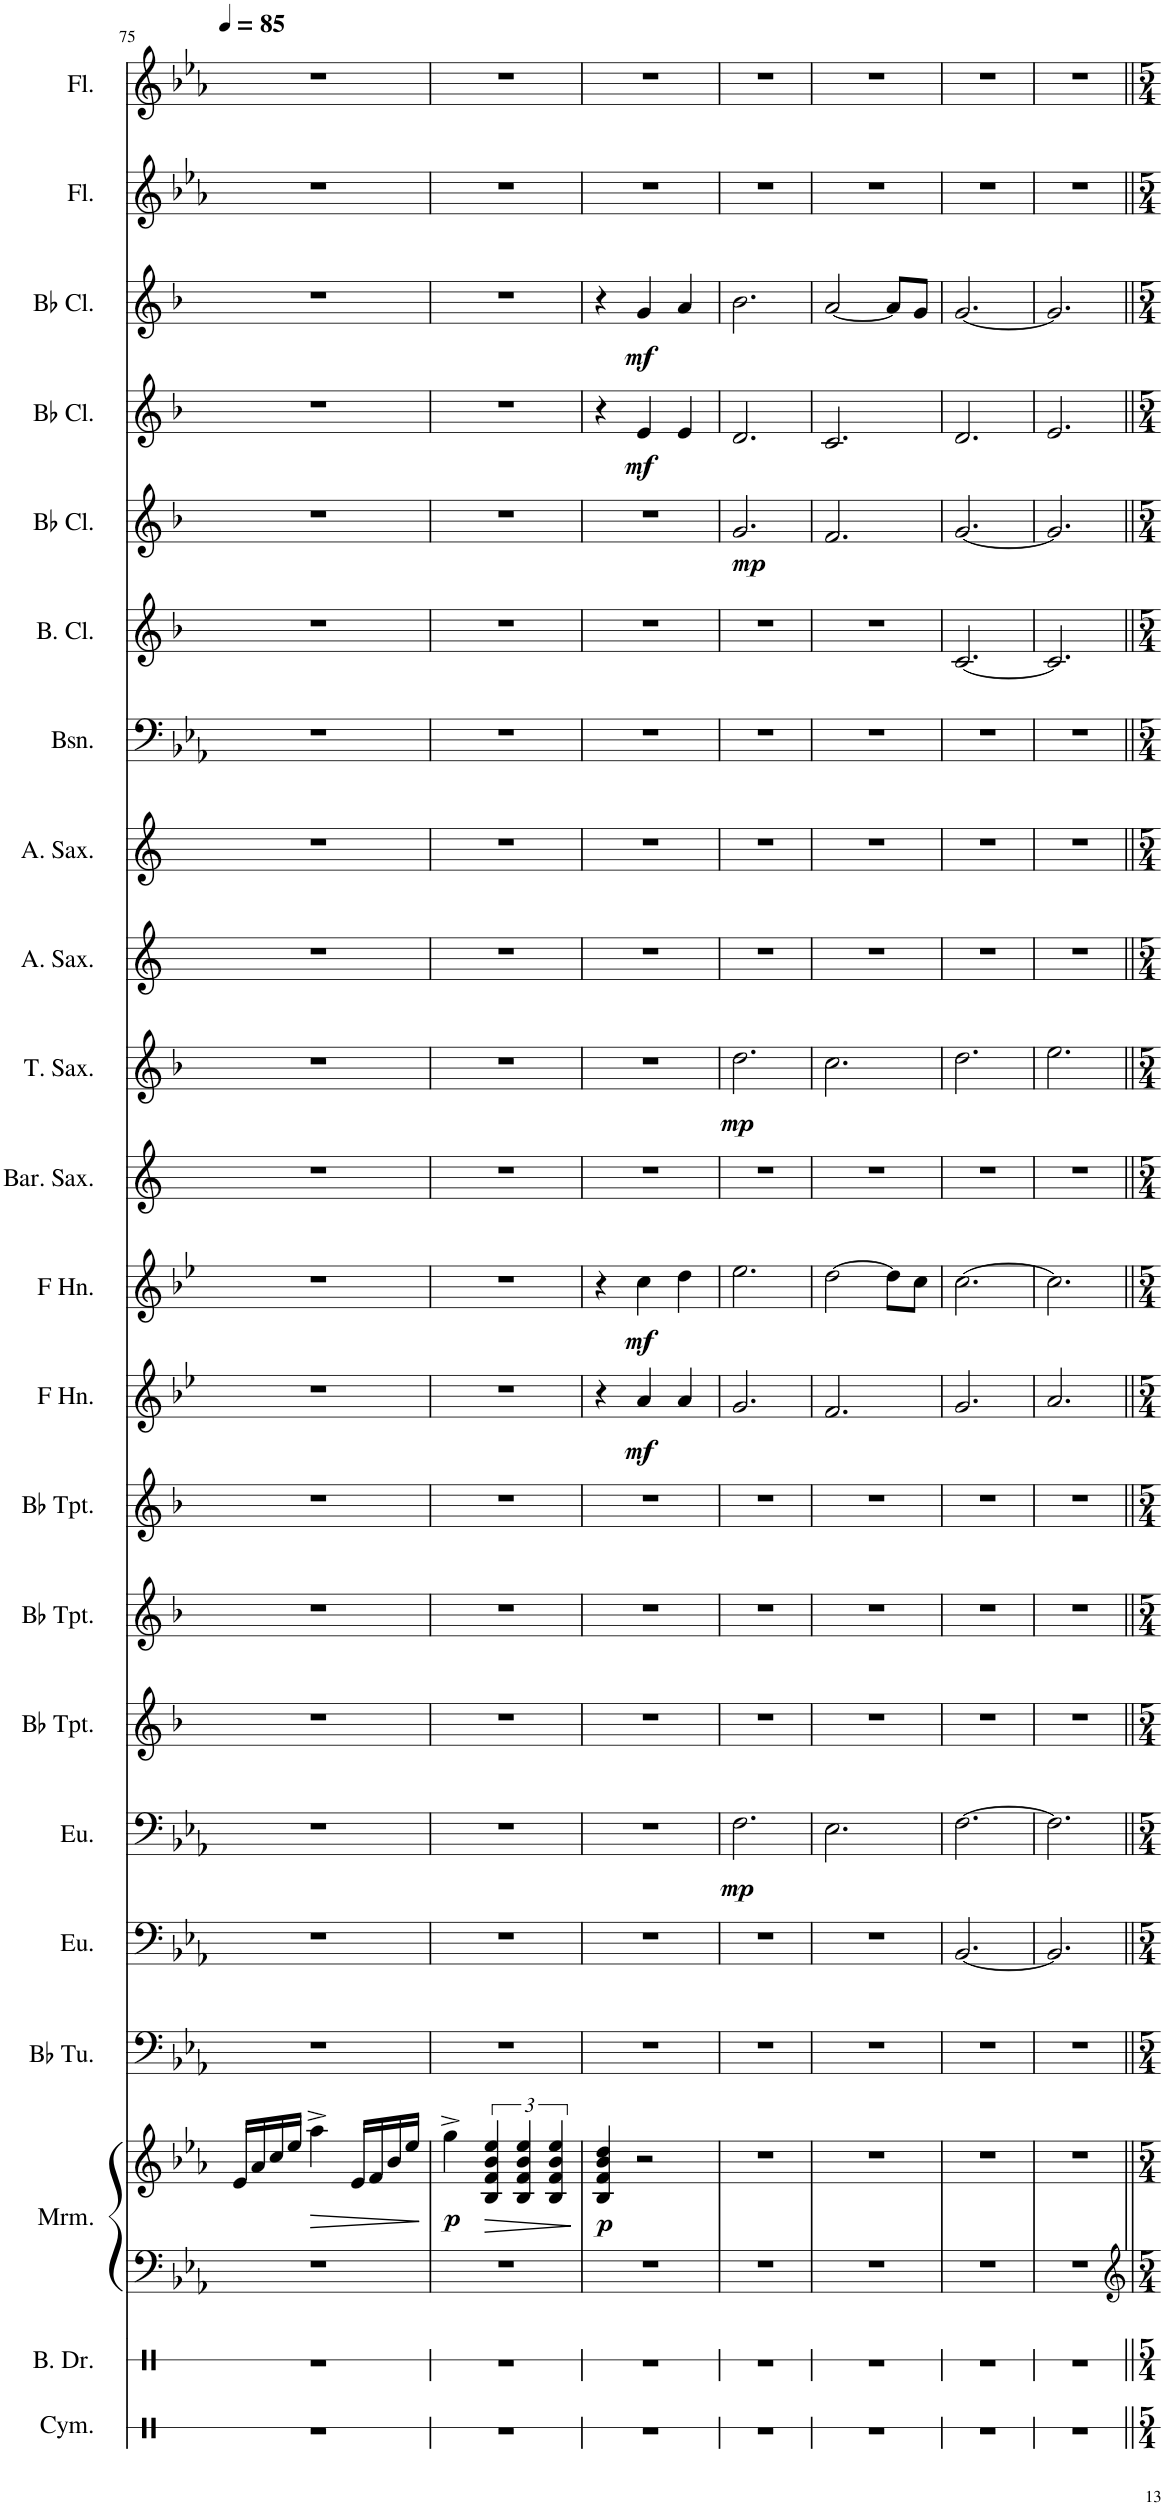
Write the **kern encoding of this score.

**kern	**kern	**kern	**kern	**dynam	**kern	**kern	**kern	**dynam	**kern	**kern	**kern	**kern	**dynam	**kern	**dynam	**kern	**kern	**dynam	**kern	**kern	**kern	**kern	**kern	**dynam	**kern	**dynam	**kern	**dynam	**kern	**kern
*part22	*part21	*part20	*part20	*part20	*part19	*part18	*part17	*part17	*part16	*part15	*part14	*part13	*part13	*part12	*part12	*part11	*part10	*part10	*part9	*part8	*part7	*part6	*part5	*part5	*part4	*part4	*part3	*part3	*part2	*part1
*staff23	*staff22	*staff21	*staff20	*staff20/21	*staff19	*staff18	*staff17	*staff17	*staff16	*staff15	*staff14	*staff13	*staff13	*staff12	*staff12	*staff11	*staff10	*staff10	*staff9	*staff8	*staff7	*staff6	*staff5	*staff5	*staff4	*staff4	*staff3	*staff3	*staff2	*staff1
*I"Cymbal	*I"Bass Drum	*I"Marimba	*	*	*I"Bb Tuba	*I"Euphonium	*I"Euphonium	*	*I"Bb Trumpet	*I"Bb Trumpet	*I"Bb Trumpet	*I"Horn in F	*	*I"Horn in F	*	*I"Baritone Saxophone	*I"Tenor Saxophone	*	*I"Alto Saxophone	*I"Alto Saxophone	*I"Bassoon	*I"Bass Clarinet	*I"Bb Clarinet	*	*I"Bb Clarinet	*	*I"Bb Clarinet	*	*I"Flute	*I"Flute
*I'Cym.	*I'B. Dr.	*I'Mrm.	*	*	*I'Bb Tu.	*I'Eu.	*I'Eu.	*	*I'Bb Tpt.	*I'Bb Tpt.	*I'Bb Tpt.	*	*	*	*	*I'Bar. Sax.	*I'T. Sax.	*	*I'A. Sax.	*I'A. Sax.	*I'Bsn.	*I'B. Cl.	*I'Bb Cl.	*	*I'Bb Cl.	*	*I'Bb Cl.	*	*I'Fl.	*I'Fl.
!!LO:PB:g=z
*clefX	*clefX	*clefF4	*clefG2	*	*clefF4	*clefF4	*clefF4	*	*clefG2	*clefG2	*clefG2	*clefG2	*	*clefG2	*	*clefG2	*clefG2	*	*clefG2	*clefG2	*clefF4	*clefG2	*clefG2	*	*clefG2	*	*clefG2	*	*clefG2	*clefG2
*	*	*	*	*	*	*	*	*	*Trd1c2	*Trd1c2	*Trd1c2	*Trd4c7	*	*Trd4c7	*	*Trd12c21	*Trd8c14	*	*Trd5c9	*Trd5c9	*	*Trd8c14	*Trd1c2	*	*Trd1c2	*	*Trd1c2	*	*	*
*k[]	*k[]	*k[b-e-a-]	*k[b-e-a-]	*	*k[b-e-a-]	*k[b-e-a-]	*k[b-e-a-]	*	*k[b-]	*k[b-]	*k[b-]	*k[b-e-]	*	*k[b-e-]	*	*k[]	*k[b-]	*	*k[]	*k[]	*k[b-e-a-]	*k[b-]	*k[b-]	*	*k[b-]	*	*k[b-]	*	*k[b-e-a-]	*k[b-e-a-]
*M3/4	*M3/4	*M3/4	*M3/4	*	*M3/4	*M3/4	*M3/4	*	*M3/4	*M3/4	*M3/4	*M3/4	*	*M3/4	*	*M3/4	*M3/4	*	*M3/4	*M3/4	*M3/4	*M3/4	*M3/4	*	*M3/4	*	*M3/4	*	*M3/4	*M3/4
*MM85	*MM85	*MM85	*MM85	*	*MM85	*MM85	*MM85	*	*MM85	*MM85	*MM85	*MM85	*	*MM85	*	*MM85	*MM85	*	*MM85	*MM85	*MM85	*MM85	*MM85	*	*MM85	*	*MM85	*	*MM85	*MM85
=75	=75	=75	=75	=75	=75	=75	=75	=75	=75	=75	=75	=75	=75	=75	=75	=75	=75	=75	=75	=75	=75	=75	=75	=75	=75	=75	=75	=75	=75	=75
2.r	2.r	2.r	16e-/LL	.	2.r	2.r	2.r	.	2.r	2.r	2.r	2.r	.	2.r	.	2.r	2.r	.	2.r	2.r	2.r	2.r	2.r	.	2.r	.	2.r	.	2.r	2.r
.	.	.	16a-/	.	.	.	.	.	.	.	.	.	.	.	.	.	.	.	.	.	.	.	.	.	.	.	.	.	.	.
.	.	.	16cc/	.	.	.	.	.	.	.	.	.	.	.	.	.	.	.	.	.	.	.	.	.	.	.	.	.	.	.
.	.	.	16ee-/JJ	.	.	.	.	.	.	.	.	.	.	.	.	.	.	.	.	.	.	.	.	.	.	.	.	.	.	.
!	!	!	!	!LO:HP:b	!	!	!	!	!	!	!	!	!	!	!	!	!	!	!	!	!	!	!	!	!	!	!	!	!	!
.	.	.	4aa-^\	>	.	.	.	.	.	.	.	.	.	.	.	.	.	.	.	.	.	.	.	.	.	.	.	.	.	.
.	.	.	16e-/LL	.	.	.	.	.	.	.	.	.	.	.	.	.	.	.	.	.	.	.	.	.	.	.	.	.	.	.
.	.	.	16f/	.	.	.	.	.	.	.	.	.	.	.	.	.	.	.	.	.	.	.	.	.	.	.	.	.	.	.
.	.	.	16b-/	.	.	.	.	.	.	.	.	.	.	.	.	.	.	.	.	.	.	.	.	.	.	.	.	.	.	.
.	.	.	16ee-/JJ	.	.	.	.	.	.	.	.	.	.	.	.	.	.	.	.	.	.	.	.	.	.	.	.	.	.	.
.	.	.	.	]	.	.	.	.	.	.	.	.	.	.	.	.	.	.	.	.	.	.	.	.	.	.	.	.	.	.
=76	=76	=76	=76	=76	=76	=76	=76	=76	=76	=76	=76	=76	=76	=76	=76	=76	=76	=76	=76	=76	=76	=76	=76	=76	=76	=76	=76	=76	=76	=76
!	!	!	!	!LO:DY:b	!	!	!	!	!	!	!	!	!	!	!	!	!	!	!	!	!	!	!	!	!	!	!	!	!	!
2.r	2.r	2.r	4gg^\	p	2.r	2.r	2.r	.	2.r	2.r	2.r	2.r	.	2.r	.	2.r	2.r	.	2.r	2.r	2.r	2.r	2.r	.	2.r	.	2.r	.	2.r	2.r
!	!	!	!	!LO:HP:b	!	!	!	!	!	!	!	!	!	!	!	!	!	!	!	!	!	!	!	!	!	!	!	!	!	!
.	.	.	6B-/ 6f/ 6b-/ 6ee-/	>	.	.	.	.	.	.	.	.	.	.	.	.	.	.	.	.	.	.	.	.	.	.	.	.	.	.
.	.	.	6B-/ 6f/ 6b-/ 6ee-/	.	.	.	.	.	.	.	.	.	.	.	.	.	.	.	.	.	.	.	.	.	.	.	.	.	.	.
.	.	.	6B-/ 6f/ 6b-/ 6ee-/	.	.	.	.	.	.	.	.	.	.	.	.	.	.	.	.	.	.	.	.	.	.	.	.	.	.	.
.	.	.	.	]	.	.	.	.	.	.	.	.	.	.	.	.	.	.	.	.	.	.	.	.	.	.	.	.	.	.
=77	=77	=77	=77	=77	=77	=77	=77	=77	=77	=77	=77	=77	=77	=77	=77	=77	=77	=77	=77	=77	=77	=77	=77	=77	=77	=77	=77	=77	=77	=77
!	!	!	!	!LO:DY:b	!	!	!	!	!	!	!	!	!	!	!	!	!	!	!	!	!	!	!	!	!	!	!	!	!	!
2.r	2.r	2.r	4B-/ 4f/ 4b-/ 4dd/	p	2.r	2.r	2.r	.	2.r	2.r	2.r	4r	.	4r	.	2.r	2.r	.	2.r	2.r	2.r	2.r	2.r	.	4r	.	4r	.	2.r	2.r
!	!	!	!	!	!	!	!	!	!	!	!	!	!LO:DY:b	!	!LO:DY:b	!	!	!	!	!	!	!	!	!	!	!LO:DY:b	!	!LO:DY:b	!	!
.	.	.	2r	.	.	.	.	.	.	.	.	4a/	mf	4cc\	mf	.	.	.	.	.	.	.	.	.	4e/	mf	4g/	mf	.	.
.	.	.	.	.	.	.	.	.	.	.	.	4a/	.	4dd\	.	.	.	.	.	.	.	.	.	.	4e/	.	4a/	.	.	.
=78	=78	=78	=78	=78	=78	=78	=78	=78	=78	=78	=78	=78	=78	=78	=78	=78	=78	=78	=78	=78	=78	=78	=78	=78	=78	=78	=78	=78	=78	=78
!	!	!	!	!	!	!	!	!LO:DY:b	!	!	!	!	!	!	!	!	!	!LO:DY:b	!	!	!	!	!	!LO:DY:b	!	!	!	!	!	!
2.r	2.r	2.r	2.r	.	2.r	2.r	2.F\	mp	2.r	2.r	2.r	2.g/	.	2.ee-\	.	2.r	2.dd\	mp	2.r	2.r	2.r	2.r	2.g/	mp	2.d/	.	2.b-\	.	2.r	2.r
=79	=79	=79	=79	=79	=79	=79	=79	=79	=79	=79	=79	=79	=79	=79	=79	=79	=79	=79	=79	=79	=79	=79	=79	=79	=79	=79	=79	=79	=79	=79
2.r	2.r	2.r	2.r	.	2.r	2.r	2.E-\	.	2.r	2.r	2.r	2.f/	.	[2dd\	.	2.r	2.cc\	.	2.r	2.r	2.r	2.r	2.f/	.	2.c/	.	[2a/	.	2.r	2.r
.	.	.	.	.	.	.	.	.	.	.	.	.	.	8dd\L]	.	.	.	.	.	.	.	.	.	.	.	.	8a/L]	.	.	.
.	.	.	.	.	.	.	.	.	.	.	.	.	.	8cc\J	.	.	.	.	.	.	.	.	.	.	.	.	8g/J	.	.	.
=80	=80	=80	=80	=80	=80	=80	=80	=80	=80	=80	=80	=80	=80	=80	=80	=80	=80	=80	=80	=80	=80	=80	=80	=80	=80	=80	=80	=80	=80	=80
2.r	2.r	2.r	2.r	.	2.r	[2.BB-/	[2.F\	.	2.r	2.r	2.r	2.g/	.	[2.cc\	.	2.r	2.dd\	.	2.r	2.r	2.r	[2.c/	[2.g/	.	2.d/	.	[2.g/	.	2.r	2.r
=81	=81	=81	=81	=81	=81	=81	=81	=81	=81	=81	=81	=81	=81	=81	=81	=81	=81	=81	=81	=81	=81	=81	=81	=81	=81	=81	=81	=81	=81	=81
2.r	2.r	2.r	2.r	.	2.r	2.BB-/]	2.F\]	.	2.r	2.r	2.r	2.a/	.	2.cc\]	.	2.r	2.ee\	.	2.r	2.r	2.r	2.c/]	2.g/]	.	2.e/	.	2.g/]	.	2.r	2.r
=||	=||	=||	=||	=||	=||	=||	=||	=||	=||	=||	=||	=||	=||	=||	=||	=||	=||	=||	=||	=||	=||	=||	=||	=||	=||	=||	=||	=||	=||	=||
*-	*-	*-	*-	*-	*-	*-	*-	*-	*-	*-	*-	*-	*-	*-	*-	*-	*-	*-	*-	*-	*-	*-	*-	*-	*-	*-	*-	*-	*-	*-
